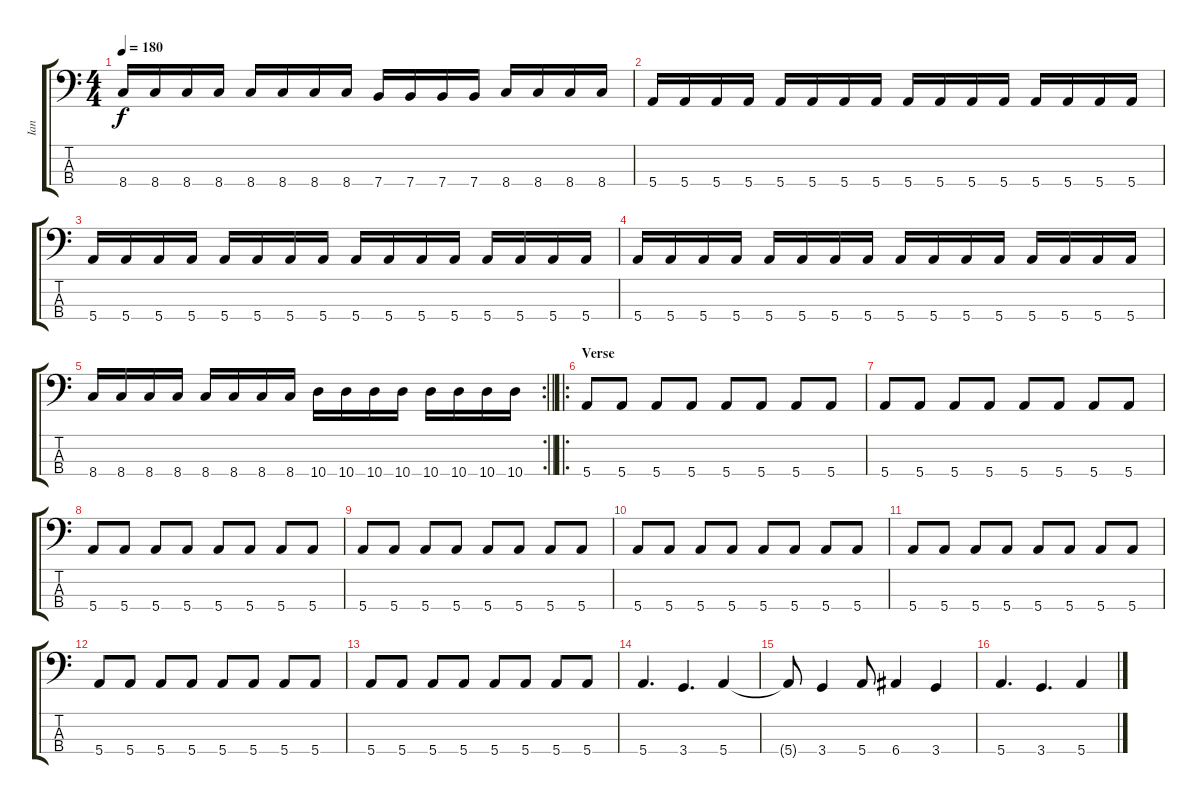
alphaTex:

\track ("Ian " "Ian ") {instrument electricbassfinger}
\staff {score tabs}
\tuning (G2 D2 A1 E1) {hide}
\ts (4 4)
\tempo 180
\clef f4
\ks c
8.4.16{dy f} 8.4.16 8.4.16 8.4.16 8.4.16 8.4.16 8.4.16 8.4.16 7.4.16 7.4.16 7.4.16 7.4.16 8.4.16 8.4.16 8.4.16 8.4.16 |
5.4.16 5.4.16 5.4.16 5.4.16 5.4.16 5.4.16 5.4.16 5.4.16 5.4.16 5.4.16 5.4.16 5.4.16 5.4.16 5.4.16 5.4.16 5.4.16 |
5.4.16 5.4.16 5.4.16 5.4.16 5.4.16 5.4.16 5.4.16 5.4.16 5.4.16 5.4.16 5.4.16 5.4.16 5.4.16 5.4.16 5.4.16 5.4.16 |
5.4.16 5.4.16 5.4.16 5.4.16 5.4.16 5.4.16 5.4.16 5.4.16 5.4.16 5.4.16 5.4.16 5.4.16 5.4.16 5.4.16 5.4.16 5.4.16 |
\rc 2
\barLineRight lightlight
8.4.16 8.4.16 8.4.16 8.4.16 8.4.16 8.4.16 8.4.16 8.4.16 10.4.16 10.4.16 10.4.16 10.4.16 10.4.16 10.4.16 10.4.16 10.4.16 |
\ro
\section ("" "Verse")
5.4.8 5.4.8 5.4.8 5.4.8 5.4.8 5.4.8 5.4.8 5.4.8 |
5.4.8 5.4.8 5.4.8 5.4.8 5.4.8 5.4.8 5.4.8 5.4.8 |
5.4.8 5.4.8 5.4.8 5.4.8 5.4.8 5.4.8 5.4.8 5.4.8 |
5.4.8 5.4.8 5.4.8 5.4.8 5.4.8 5.4.8 5.4.8 5.4.8 |
5.4.8 5.4.8 5.4.8 5.4.8 5.4.8 5.4.8 5.4.8 5.4.8 |
5.4.8 5.4.8 5.4.8 5.4.8 5.4.8 5.4.8 5.4.8 5.4.8 |
5.4.8 5.4.8 5.4.8 5.4.8 5.4.8 5.4.8 5.4.8 5.4.8 |
5.4.8 5.4.8 5.4.8 5.4.8 5.4.8 5.4.8 5.4.8 5.4.8 |
5.4.4{d} 3.4.4{d} 5.4.4 |
5.4{t}.8 3.4.4 5.4.8 6.4.4 3.4.4 |
5.4.4{d} 3.4.4{d} 5.4.4
